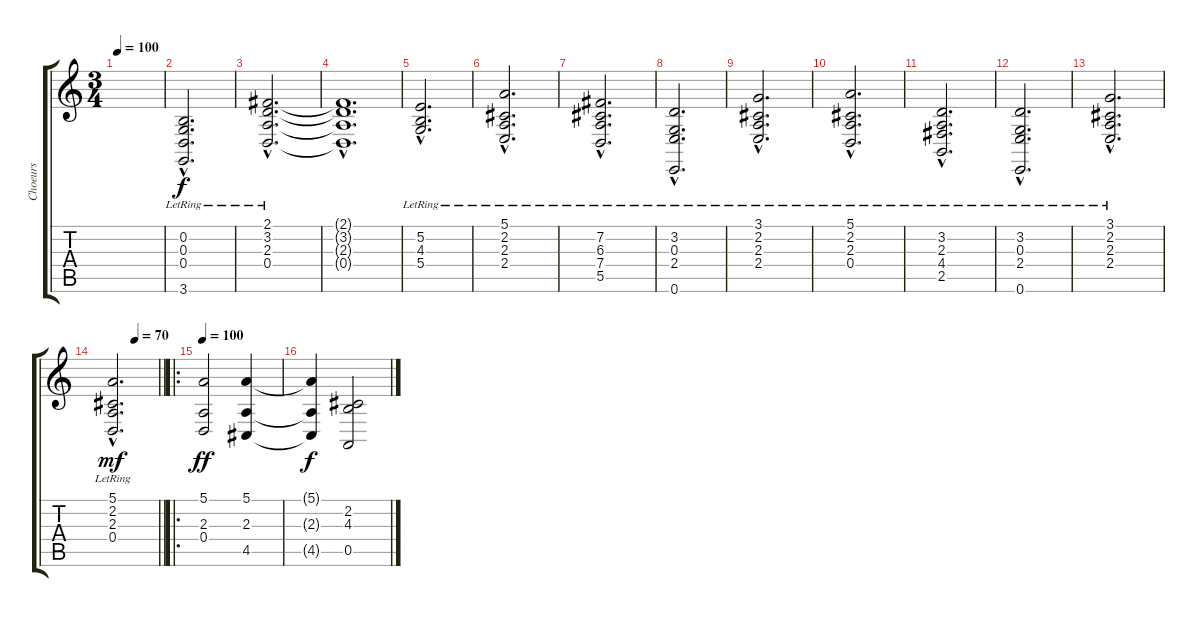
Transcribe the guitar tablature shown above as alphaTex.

\track ("Choeurs" "Choeurs") {instrument choiraahs}
\staff {score tabs}
\tuning (E4 B3 G3 D3 A2 E2) {hide}
\ts (3 4)
\tempo 100
\clef g2
\ks c
|
(0.2{hac} 0.3{hac lr} 0.4{hac lr} 3.6{hac lr}).2{d} |
(2.1{hac lr} 3.2{hac lr} 2.3{hac lr} 0.4{hac lr}).2{d} |
(2.1{hac t} 3.2{hac t} 2.3{hac t} 0.4{hac t}).1{d} |
(5.2{hac lr} 4.3{hac lr} 5.4{hac lr}).2{d} |
(5.1{hac} 2.2{hac} 2.3{hac lr} 2.4{hac lr}).2{d} |
(7.2{hac lr} 6.3{hac lr} 7.4{hac lr} 5.5{hac lr}).2{d} |
(3.2{hac lr} 0.3{hac lr} 2.4{hac lr} 0.6{lr}).2{d} |
(3.1{hac lr} 2.2{hac lr} 2.3{hac lr} 2.4{hac lr}).2{d} |
(5.1{hac lr} 2.2{hac lr} 2.3{hac lr} 0.4{hac lr}).2{d} |
(3.2{hac lr} 2.3{hac lr} 4.4{hac lr} 2.5{hac lr}).2{d} |
(3.2{hac lr} 0.3{hac lr} 2.4{hac lr} 0.6{lr}).2{d} |
(3.1{hac lr} 2.2{hac lr} 2.3{hac lr} 2.4{hac lr}).2{d} |
\tempo (70 0.5)
\barLineRight lightlight
(5.1{hac lr} 2.2{hac} 2.3{hac} 0.4{hac}).2{d dy mf} |
\ro
\tempo 100
(5.1 2.3 0.4).2{dy ff} (5.1 2.3 4.5).4 |
(5.1{t} 2.3{t} 4.5{t}).4{dy f} (2.2 4.3 0.5).2
